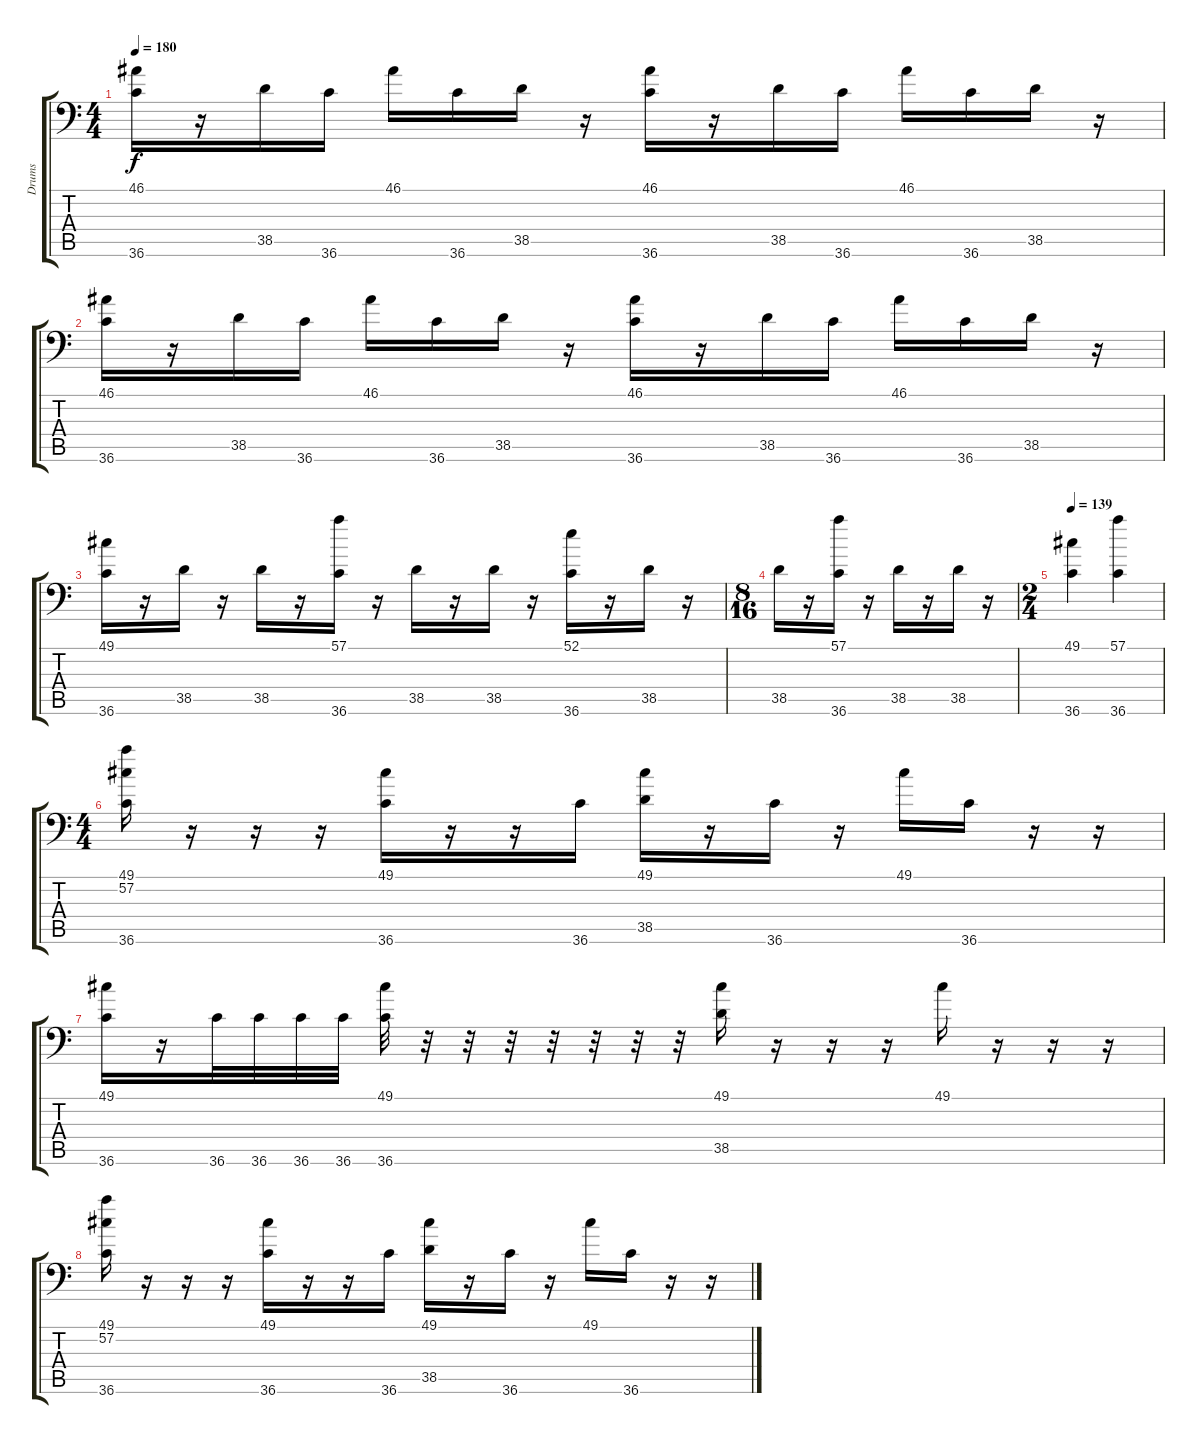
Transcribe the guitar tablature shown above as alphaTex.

\track ("Drums" "Drums") {instrument acousticgrandpiano}
\staff {score tabs}
\tuning (C-1 C-1 C-1 C-1 C-1 C-1) {hide}
\ts (4 4)
\tempo 180
\clef f4
\ks c
(46.1 36.6).16{dy f} r.16 38.5.16 36.6.16 46.1.16 36.6.16 38.5.16 r.16 (46.1 36.6).16 r.16 38.5.16 36.6.16 46.1.16 36.6.16 38.5.16 r.16 |
(46.1 36.6).16 r.16 38.5.16 36.6.16 46.1.16 36.6.16 38.5.16 r.16 (46.1 36.6).16 r.16 38.5.16 36.6.16 46.1.16 36.6.16 38.5.16 r.16 |
(49.1 36.6).16 r.16 38.5.16 r.16 38.5.16 r.16 (57.1 36.6).16 r.16 38.5.16 r.16 38.5.16 r.16 (52.1 36.6).16 r.16 38.5.16 r.16 |
\ts (8 16)
38.5.16 r.16 (57.1 36.6).16 r.16 38.5.16 r.16 38.5.16 r.16 |
\ts (2 4)
\tempo 139
(49.1 36.6).4 (57.1 36.6).4 |
\ts (4 4)
(49.1 57.2 36.6).16 r.16 r.16 r.16 (49.1 36.6).16 r.16 r.16 36.6.16 (49.1 38.5).16 r.16 36.6.16 r.16 49.1.16 36.6.16 r.16 r.16 |
(49.1 36.6).16 r.16 36.6.32 36.6.32 36.6.32 36.6.32 (49.1 36.6).32 r.32 r.32 r.32 r.32 r.32 r.32 r.32 (49.1 38.5).16 r.16 r.16 r.16 49.1.16 r.16 r.16 r.16 |
(49.1 57.2 36.6).16 r.16 r.16 r.16 (49.1 36.6).16 r.16 r.16 36.6.16 (49.1 38.5).16 r.16 36.6.16 r.16 49.1.16 36.6.16 r.16 r.16
